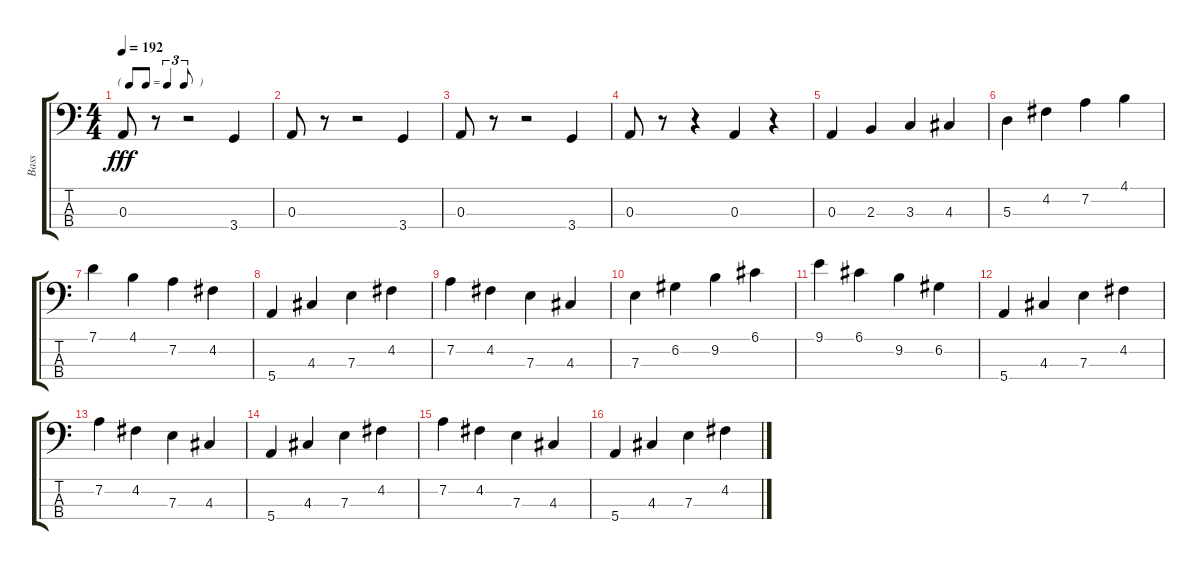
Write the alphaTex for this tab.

\track ("Bass" "Bass") {instrument electricbassfinger}
\staff {score tabs}
\tuning (G2 D2 A1 E1) {hide}
\ts (4 4)
\tf triplet8th
\tempo 192
\clef f4
\ks c
0.3.8{dy fff} r.8 r.2 3.4.4 |
0.3.8 r.8 r.2 3.4.4 |
0.3.8 r.8 r.2 3.4.4 |
0.3.8 r.8 r.4 0.3.4 r.4 |
0.3.4 2.3.4 3.3.4 4.3.4 |
5.3.4 4.2.4 7.2.4 4.1.4 |
7.1.4 4.1.4 7.2.4 4.2.4 |
5.4.4 4.3.4 7.3.4 4.2.4 |
7.2.4 4.2.4 7.3.4 4.3.4 |
7.3.4 6.2.4 9.2.4 6.1.4 |
9.1.4 6.1.4 9.2.4 6.2.4 |
5.4.4 4.3.4 7.3.4 4.2.4 |
7.2.4 4.2.4 7.3.4 4.3.4 |
5.4.4 4.3.4 7.3.4 4.2.4 |
7.2.4 4.2.4 7.3.4 4.3.4 |
5.4.4 4.3.4 7.3.4 4.2.4
